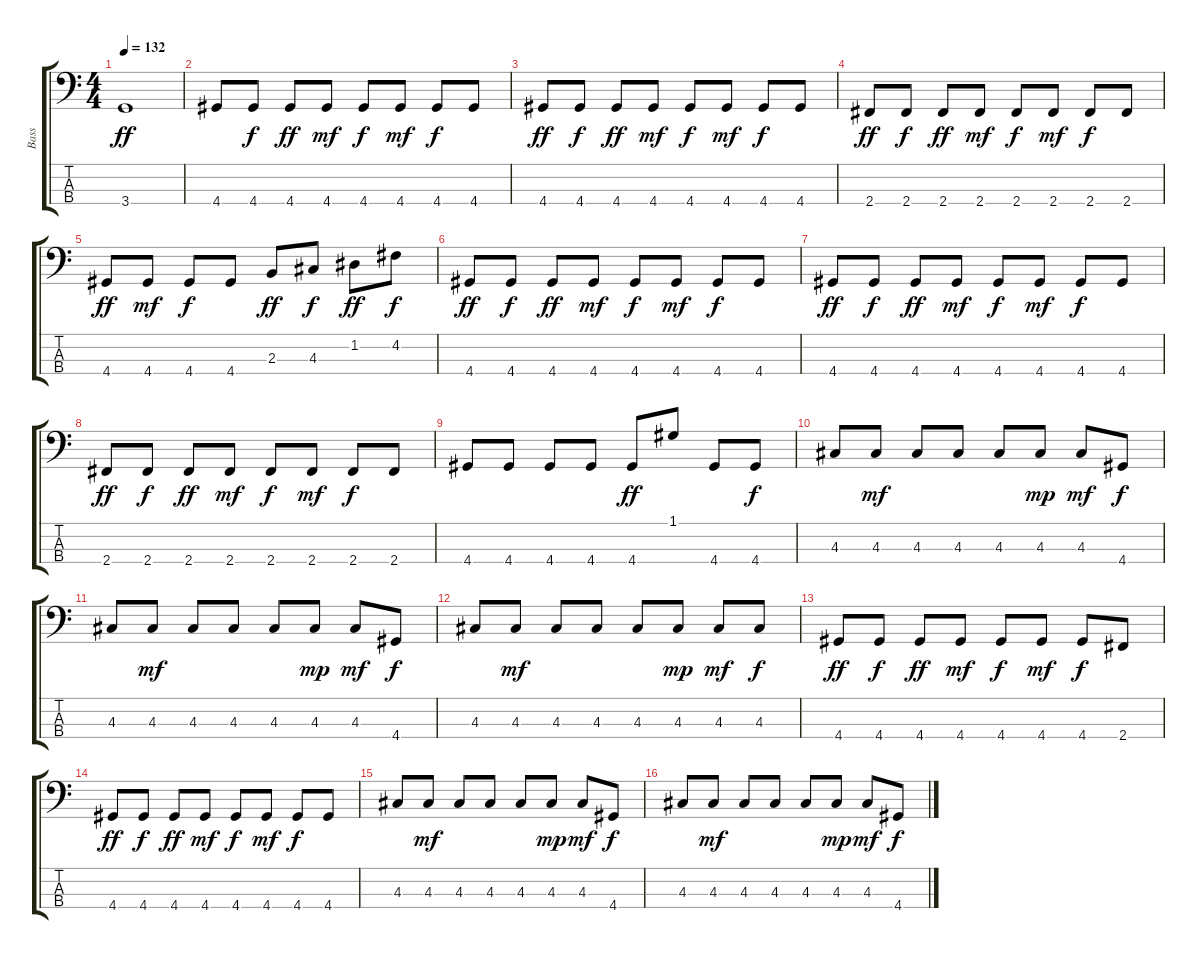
\track ("Bass" "Bass") {instrument electricbassfinger}
\staff {score tabs}
\tuning (G2 D2 A1 E1) {hide}
\ts (4 4)
\tempo 132
\clef f4
\ks c
3.4.1{dy ff} |
\section ("" "")
4.4.8 4.4.8{dy f} 4.4.8{dy ff} 4.4.8{dy mf} 4.4.8{dy f} 4.4.8{dy mf} 4.4.8{dy f} 4.4.8 |
4.4.8{dy ff} 4.4.8{dy f} 4.4.8{dy ff} 4.4.8{dy mf} 4.4.8{dy f} 4.4.8{dy mf} 4.4.8{dy f} 4.4.8 |
2.4.8{dy ff} 2.4.8{dy f} 2.4.8{dy ff} 2.4.8{dy mf} 2.4.8{dy f} 2.4.8{dy mf} 2.4.8{dy f} 2.4.8 |
4.4.8{dy ff} 4.4.8{dy mf} 4.4.8{dy f} 4.4.8 2.3.8{dy ff} 4.3.8{dy f} 1.2.8{dy ff} 4.2.8{dy f} |
4.4.8{dy ff} 4.4.8{dy f} 4.4.8{dy ff} 4.4.8{dy mf} 4.4.8{dy f} 4.4.8{dy mf} 4.4.8{dy f} 4.4.8 |
4.4.8{dy ff} 4.4.8{dy f} 4.4.8{dy ff} 4.4.8{dy mf} 4.4.8{dy f} 4.4.8{dy mf} 4.4.8{dy f} 4.4.8 |
2.4.8{dy ff} 2.4.8{dy f} 2.4.8{dy ff} 2.4.8{dy mf} 2.4.8{dy f} 2.4.8{dy mf} 2.4.8{dy f} 2.4.8 |
\section ("" "")
4.4.8 4.4.8 4.4.8 4.4.8 4.4.8{dy ff} 1.1.8 4.4.8 4.4.8{dy f} |
4.3.8 4.3.8{dy mf} 4.3.8 4.3.8 4.3.8 4.3.8{dy mp} 4.3.8{dy mf} 4.4.8{dy f} |
4.3.8 4.3.8{dy mf} 4.3.8 4.3.8 4.3.8 4.3.8{dy mp} 4.3.8{dy mf} 4.4.8{dy f} |
4.3.8 4.3.8{dy mf} 4.3.8 4.3.8 4.3.8 4.3.8{dy mp} 4.3.8{dy mf} 4.3.8{dy f} |
4.4.8{dy ff} 4.4.8{dy f} 4.4.8{dy ff} 4.4.8{dy mf} 4.4.8{dy f} 4.4.8{dy mf} 4.4.8{dy f} 2.4.8 |
4.4.8{dy ff} 4.4.8{dy f} 4.4.8{dy ff} 4.4.8{dy mf} 4.4.8{dy f} 4.4.8{dy mf} 4.4.8{dy f} 4.4.8 |
4.3.8 4.3.8{dy mf} 4.3.8 4.3.8 4.3.8 4.3.8{dy mp} 4.3.8{dy mf} 4.4.8{dy f} |
4.3.8 4.3.8{dy mf} 4.3.8 4.3.8 4.3.8 4.3.8{dy mp} 4.3.8{dy mf} 4.4.8{dy f}
